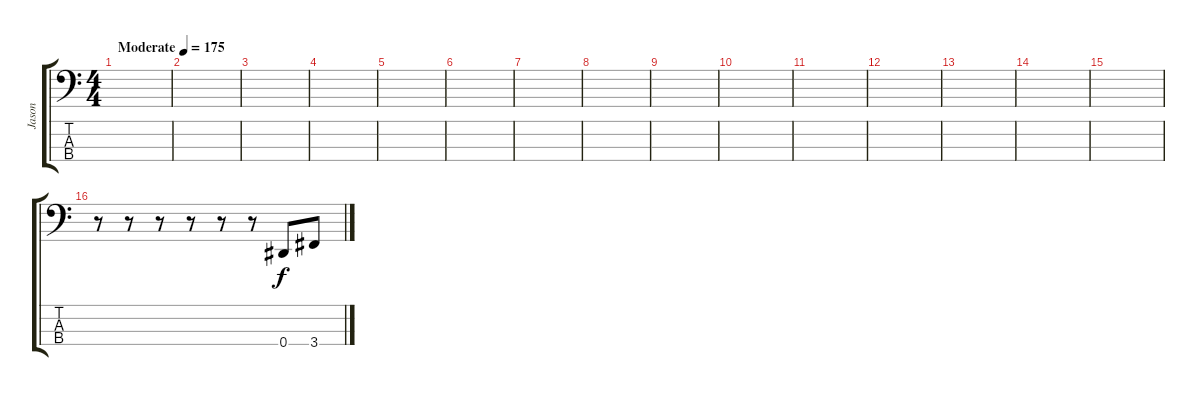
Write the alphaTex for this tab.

\track ("Jason" "Jason") {instrument electricbassfinger}
\staff {score tabs}
\tuning (Gb2 Db2 Ab1 Eb1) {hide}
\ts (4 4)
\tempo (175 "Moderate")
\clef f4
\ks c
|
|
|
|
|
|
|
|
|
|
|
|
|
|
|
r.8 r.8 r.8 r.8 r.8 r.8 0.4.8 3.4.8
